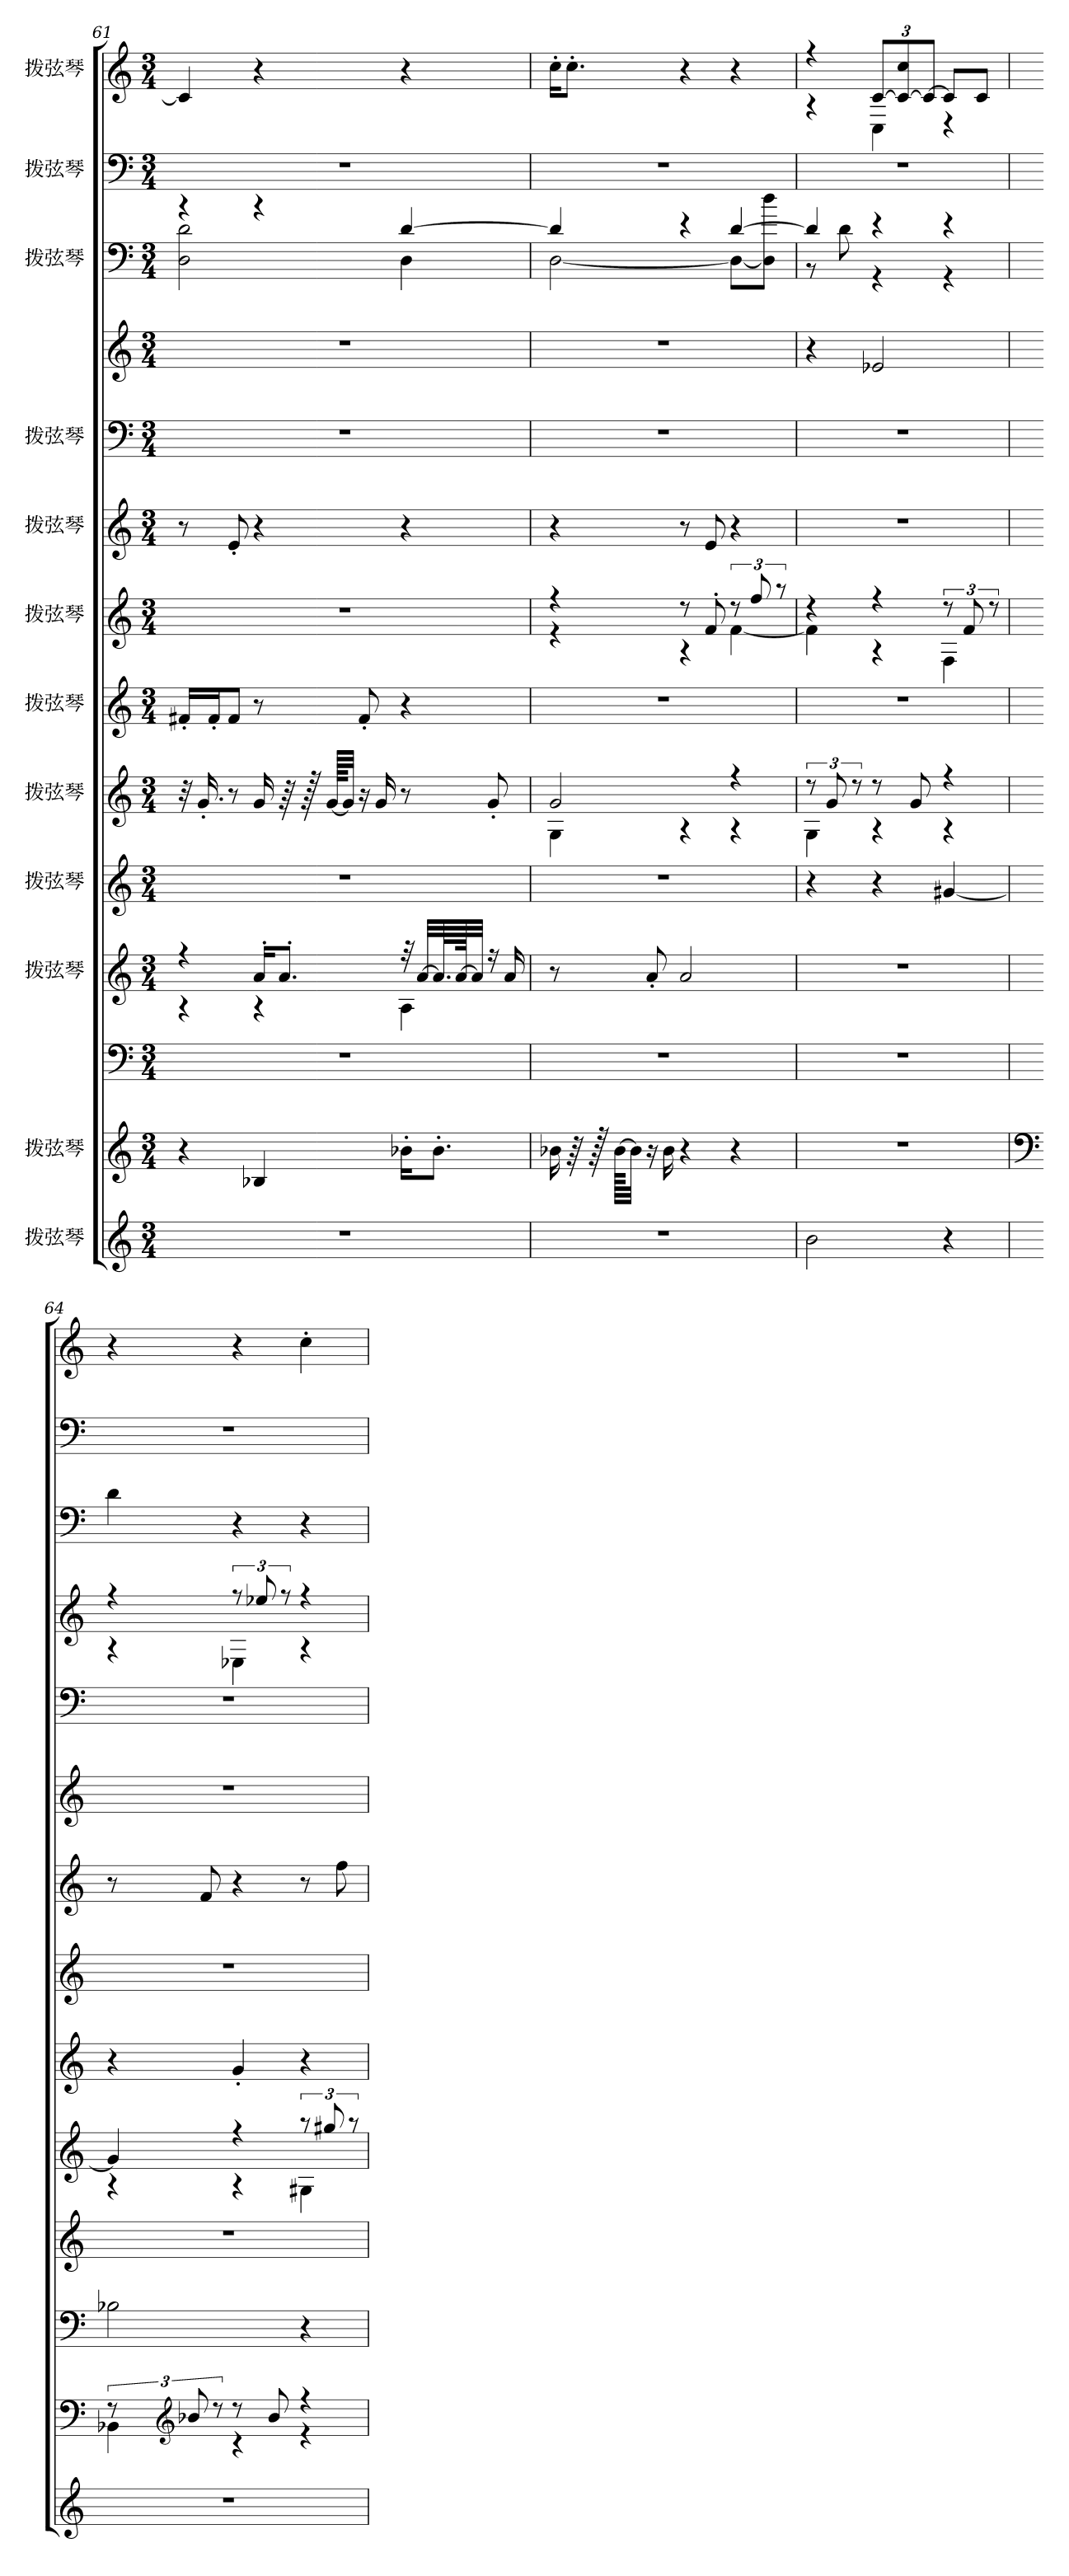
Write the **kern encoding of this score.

**kern	**kern	**kern	**kern	**kern	**kern	**kern	**kern	**kern	**kern	**kern	**kern	**kern	**kern
*part12	*part11	*part11	*part10	*part9	*part8	*part7	*part6	*part5	*part4	*part4	*part3	*part2	*part1
*staff14	*staff13	*staff12	*staff11	*staff10	*staff9	*staff8	*staff7	*staff6	*staff5	*staff4	*staff3	*staff2	*staff1
*I"拨弦琴	*I"拨弦琴	*	*I"拨弦琴	*I"拨弦琴	*I"拨弦琴	*I"拨弦琴	*I"拨弦琴	*I"拨弦琴	*I"拨弦琴	*	*I"拨弦琴	*I"拨弦琴	*I"拨弦琴
!!LO:PB:g=z
*clefG2	*clefG2	*clefF4	*clefG2	*clefG2	*clefG2	*clefG2	*clefG2	*clefG2	*clefF4	*clefG2	*clefF4	*clefF4	*clefG2
*k[]	*k[]	*k[]	*k[]	*k[]	*k[]	*k[]	*k[]	*k[]	*k[]	*k[]	*k[]	*k[]	*k[]
*M3/4	*M3/4	*M3/4	*M3/4	*M3/4	*M3/4	*M3/4	*M3/4	*M3/4	*M3/4	*M3/4	*M3/4	*M3/4	*M3/4
=61	=61	=61	=61	=61	=61	=61	=61	=61	=61	=61	=61	=61	=61
*	*	*	*^	*	*	*	*	*	*	*	*^	*	*
2.r	4r	2.r	4r	4r	2.r	32r	16f#X'/LL	2.r	8r	2.r	2.r	4r	2D\ 2d\	2.r	4c/]
.	.	.	.	.	.	16.g'/	.	.	.	.	.	.	.	.	.
.	.	.	.	.	.	.	16f#'/J	.	.	.	.	.	.	.	.
.	.	.	.	.	.	8r	8f#/J	.	8e'/	.	.	.	.	.	.
.	4B-X/	.	16a'/KL	4r	.	16g/	8r	.	4r	.	.	4r	.	.	4r
.	.	.	8.a'/J	.	.	64r	.	.	.	.	.	.	.	.	.
.	.	.	.	.	.	128r	.	.	.	.	.	.	.	.	.
.	.	.	.	.	.	[128g/KKLLL	.	.	.	.	.	.	.	.	.
.	.	.	.	.	.	32g/JJJ]	.	.	.	.	.	.	.	.	.
.	.	.	.	.	.	16r	8f#'/	.	.	.	.	.	.	.	.
.	.	.	.	.	.	16g/	.	.	.	.	.	.	.	.	.
.	16b-X'\KL	.	32r	4A\	.	8r	4r	.	4r	.	.	[4d/	4D\	.	4r
.	.	.	[32a/LLL	.	.	.	.	.	.	.	.	.	.	.	.
.	8.b-'\J	.	64.a/L]	.	.	.	.	.	.	.	.	.	.	.	.
.	.	.	[128a/JK	.	.	.	.	.	.	.	.	.	.	.	.
.	.	.	32a/JJJ]	.	.	.	.	.	.	.	.	.	.	.	.
.	.	.	16r	.	.	8g'/	.	.	.	.	.	.	.	.	.
.	.	.	16a/	.	.	.	.	.	.	.	.	.	.	.	.
*	*	*	*v	*v	*	*	*	*	*	*	*	*	*	*	*
=62	=62	=62	=62	=62	=62	=62	=62	=62	=62	=62	=62	=62	=62	=62
*	*	*	*	*	*^	*	*^	*	*	*	*	*	*	*
2.r	16b-X\	2.r	8r	2.r	2g/	4G\	2.r	4r	4r	4r	2.r	2.r	4d/]	[2D\	2.r	16cc'\KL
.	64r	.	.	.	.	.	.	.	.	.	.	.	.	.	.	8.cc'\J
.	128r	.	.	.	.	.	.	.	.	.	.	.	.	.	.	.
.	[128b-\KKLLL	.	.	.	.	.	.	.	.	.	.	.	.	.	.	.
.	32b-\JJJ]	.	.	.	.	.	.	.	.	.	.	.	.	.	.	.
.	16r	.	8a'/	.	.	.	.	.	.	.	.	.	.	.	.	.
.	16b-\	.	.	.	.	.	.	.	.	.	.	.	.	.	.	.
.	4r	.	2a/	.	.	4r	.	8r	4r	8r	.	.	4r	.	.	4r
.	.	.	.	.	.	.	.	8f'/	.	8e/	.	.	.	.	.	.
.	4r	.	.	.	4r	4r	.	12r	[4f\	4r	.	.	[4d/	8D\L_	.	4r
.	.	.	.	.	.	.	.	12ff/	.	.	.	.	.	.	.	.
.	.	.	.	.	.	.	.	.	.	.	.	.	.	8D\] 8dd\J	.	.
.	.	.	.	.	.	.	.	12r	.	.	.	.	.	.	.	.
!!LO:PB:g=z
=63	=63	=63	=63	=63	=63	=63	=63	=63	=63	=63	=63	=63	=63	=63	=63	=63
*	*	*	*	*	*	*	*	*	*	*	*	*	*	*	*	*^
2b\	2.r	2.r	2.r	4r	12r	4G\	2.r	4r	4f\]	2.r	2.r	4r	4d/]	8r	2.r	4r	4r
.	.	.	.	.	12g/	.	.	.	.	.	.	.	.	.	.	.	.
.	.	.	.	.	.	.	.	.	.	.	.	.	.	8d\	.	.	.
.	.	.	.	.	12r	.	.	.	.	.	.	.	.	.	.	.	.
*	*	*	*	*	*	*	*	*	*	*	*	*	*	*	*	*Xbrackettup	*
.	.	.	.	4r	8r	4r	.	4r	4r	.	.	2e-X/	4r	4r	.	[12c/L	4C\
.	.	.	.	.	.	.	.	.	.	.	.	.	.	.	.	12c/_ 12cc/	.
.	.	.	.	.	8g/	.	.	.	.	.	.	.	.	.	.	.	.
.	.	.	.	.	.	.	.	.	.	.	.	.	.	.	.	12c/J_	.
4r	.	.	.	[4g#X/	4r	4r	.	12r	4F\	.	.	.	4r	4r	.	8c/L]	4r
.	.	.	.	.	.	.	.	12f/	.	.	.	.	.	.	.	.	.
.	.	.	.	.	.	.	.	.	.	.	.	.	.	.	.	8c/J	.
.	.	.	.	.	.	.	.	12r	.	.	.	.	.	.	.	.	.
*	*	*	*	*	*v	*v	*	*v	*v	*	*	*	*v	*v	*	*v	*v
=64	=64	=64	=64	=64	=64	=64	=64	=64	=64	=64	=64	=64	=64
*	*clefF4	*	*	*	*	*	*	*	*	*	*	*	*
*	*^	*	*	*^	*	*	*	*	*	*^	*	*	*
2.r	12r	4BB-X\	2B-X\	2.r	4g#/]	4r	4r	2.r	8r	2.r	2.r	4r	4r	4d\	2.r	4r
*	*clefG2	*	*	*	*	*	*	*	*	*	*	*	*	*	*	*
.	12b-X/	.	.	.	.	.	.	.	.	.	.	.	.	.	.	.
.	.	.	.	.	.	.	.	.	8f/	.	.	.	.	.	.	.
.	12r	.	.	.	.	.	.	.	.	.	.	.	.	.	.	.
.	8r	4r	.	.	4r	4r	4g'/	.	4r	.	.	12r	4E-X\	4r	.	4r
.	.	.	.	.	.	.	.	.	.	.	.	12ee-X/	.	.	.	.
.	8b-/	.	.	.	.	.	.	.	.	.	.	.	.	.	.	.
.	.	.	.	.	.	.	.	.	.	.	.	12r	.	.	.	.
.	4r	4r	4r	.	12r	4G#X\	4r	.	8r	.	.	4r	4r	4r	.	4cc'\
.	.	.	.	.	12gg#X/	.	.	.	.	.	.	.	.	.	.	.
.	.	.	.	.	.	.	.	.	8ff\	.	.	.	.	.	.	.
.	.	.	.	.	12r	.	.	.	.	.	.	.	.	.	.	.
*	*v	*v	*	*	*v	*v	*	*	*	*	*	*v	*v	*	*	*
=	=	=	=	=	=	=	=	=	=	=	=	=	=
*-	*-	*-	*-	*-	*-	*-	*-	*-	*-	*-	*-	*-	*-
